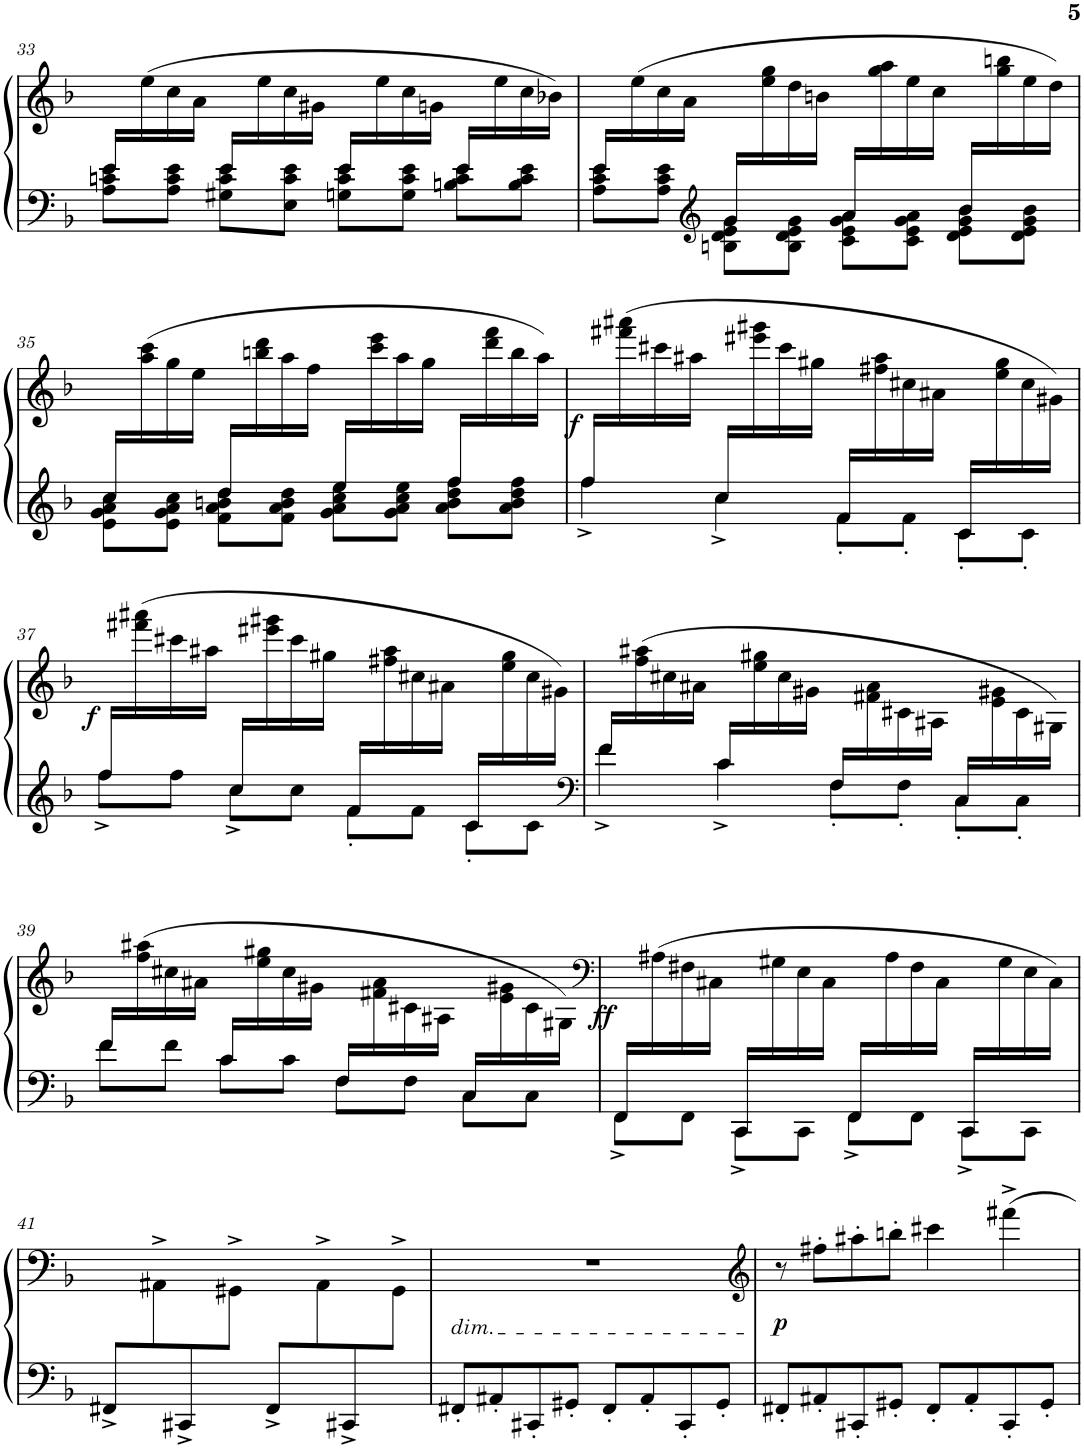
**kern	**kern	**dynam
*part1	*part1	*part1
*staff2	*staff1	*staff1/2
*I"Piano	*	*
*I'Pno.	*	*
!!LO:PB:g=z
*clefF4	*clefG2	*
*k[b-]	*k[b-]	*
*M4/4	*M4/4	*
=33	=33	=33
*^	*	*
16e/LL	8A\ 8cn\ 8e\L	16ryy	.
8.ryy	.	(16ee\	.
.	8A\ 8c\ 8e\J	16cc\	.
.	.	16a\JJ	.
16e/LL	8G#X\ 8c\ 8e\L	16ryy	.
8.ryy	.	16ee\	.
.	8E\ 8c\ 8e\J	16cc\	.
.	.	16g#X\JJ	.
16e/LL	8Gn\ 8c\ 8e\L	16ryy	.
8.ryy	.	16ee\	.
.	8G\ 8c\ 8e\J	16cc\	.
.	.	16gn\JJ	.
16e/LL	8Bn\ 8c\ 8e\L	16ryy	.
8.ryy	.	16ee\	.
.	8B\ 8c\ 8e\J	16cc\	.
.	.	16b-X\JJ)	.
=34	=34	=34	=34
16e/LL	8A\ 8c\ 8e\L	16ryy	.
8.ryy	.	(16ee\	.
.	8A\ 8c\ 8e\J	16cc\	.
.	.	16a\JJ	.
*clefG2	*	*	*
16g/LL	8Bn\ 8d\ 8e\ 8g\L	16ryy	.
8.ryy	.	16ee\ 16gg\	.
.	8B\ 8d\ 8e\ 8g\J	16dd\	.
.	.	16bn\JJ	.
16a/LL	8c\ 8e\ 8g\ 8a\L	16ryy	.
8.ryy	.	16gg\ 16aa\	.
.	8c\ 8e\ 8g\ 8a\J	16ee\	.
.	.	16cc\JJ	.
16bn/LL	8d\ 8e\ 8g\ 8b\L	16ryy	.
8.ryy	.	16gg\ 16bbn\	.
.	8d\ 8e\ 8g\ 8b\J	16ee\	.
.	.	16dd\JJ)	.
!!LO:LB:g=z
=35	=35	=35	=35
16cc/LL	8e\ 8g\ 8a\ 8cc\L	16ryy	.
8.ryy	.	(16aa\ 16ccc\	.
.	8e\ 8g\ 8a\ 8cc\J	16gg\	.
.	.	16ee\JJ	.
16dd/LL	8f\ 8a\ 8bn\ 8dd\L	16ryy	.
8.ryy	.	16bbn\ 16ddd\	.
.	8f\ 8a\ 8b\ 8dd\J	16aa\	.
.	.	16ff\JJ	.
16ee/LL	8g\ 8a\ 8cc\ 8ee\L	16ryy	.
8.ryy	.	16ccc\ 16eee\	.
.	8g\ 8a\ 8cc\ 8ee\J	16aa\	.
.	.	16gg\JJ	.
16ff/LL	8a\ 8b\ 8dd\ 8ff\L	16ryy	.
8.ryy	.	16ddd\ 16fff\	.
.	8a\ 8b\ 8dd\ 8ff\J	16bb\	.
.	.	16aa\JJ)	.
=36	=36	=36	=36
!	!	!	!LO:DY:b
16ff#X/LL	4ff#^<\	16ryy	f
8.ryy	.	(16fff#X\ 16aaa#X\	.
.	.	16ccc#X\	.
.	.	16aa#X\JJ	.
16cc#X/LL	4cc#^<\	16ryy	.
8.ryy	.	16eee#X\ 16ggg#X\	.
.	.	16ccc#\	.
.	.	16gg#X\JJ	.
16f#X/LL	8f#'<\L	16ryy	.
8.ryy	.	16ff#X\ 16aa#\	.
.	8f#'<\J	16cc#X\	.
.	.	16a#X\JJ	.
16c#X/LL	8c#'<\L	16ryy	.
8.ryy	.	16ee\ 16gg#\	.
.	8c#'<\J	16cc#\	.
.	.	16g#X\JJ)	.
!!LO:LB:g=z
=37	=37	=37	=37
!	!	!	!LO:DY:b
16ff#X/LL	8ff#^<\L	16ryy	f
8.ryy	.	(16fff#X\ 16aaa#X\	.
.	8ff#\J	16ccc#X\	.
.	.	16aa#X\JJ	.
16cc#X/LL	8cc#^<\L	16ryy	.
8.ryy	.	16eee#X\ 16ggg#X\	.
.	8cc#\J	16ccc#\	.
.	.	16gg#X\JJ	.
16f#X/LL	8f#'<\L	16ryy	.
8.ryy	.	16ff#X\ 16aa#\	.
.	8f#\J	16cc#X\	.
.	.	16a#X\JJ	.
16c#X/LL	8c#'<\L	16ryy	.
8.ryy	.	16ee\ 16gg#\	.
.	8c#\J	16cc#\	.
.	.	16g#X\JJ)	.
=38	=38	=38	=38
*clefF4	*	*	*
16f#X/LL	4f#^<\	16ryy	.
8.ryy	.	(16ff\ 16aa#X\	.
.	.	16cc#X\	.
.	.	16a#X\JJ	.
16c#X/LL	4c#^<\	16ryy	.
8.ryy	.	16ee\ 16gg#X\	.
.	.	16cc#\	.
.	.	16g#X\JJ	.
16F#X/LL	8F#'<\L	16ryy	.
8.ryy	.	16f#X\ 16a#\	.
.	8F#'<\J	16c#X\	.
.	.	16A#X\JJ	.
16C#X/LL	8C#'<\L	16ryy	.
8.ryy	.	16e\ 16g#X\	.
.	8C#'<\J	16c#\	.
.	.	16G#X\JJ)	.
!!LO:LB:g=z
=39	=39	=39	=39
16f#X/LL	8f#\L	16ryy	.
8.ryy	.	(16ff\ 16aa#X\	.
.	8f#\J	16cc#X\	.
.	.	16a#X\JJ	.
16c#X/LL	8c#\L	16ryy	.
8.ryy	.	16ee\ 16gg#X\	.
.	8c#\J	16cc#\	.
.	.	16g#X\JJ	.
16F#X/LL	8F#\L	16ryy	.
8.ryy	.	16f#X\ 16a#\	.
.	8F#\J	16c#X\	.
.	.	16A#X\JJ	.
16C#X/LL	8C#\L	16ryy	.
8.ryy	.	16e\ 16g#X\	.
.	8C#\J	16c#\	.
.	.	16G#X\JJ)	.
=40	=40	=40	=40
*	*	*clefF4	*
!	!	!	!LO:DY:b
16FF#X/LL	8FF#^<\L	16ryy	ff
8.ryy	.	(16A#X\	.
.	8FF#\J	16F#X\	.
.	.	16C#X\JJ	.
16CC#X/LL	8CC#^<\L	16ryy	.
8.ryy	.	16G#X\	.
.	8CC#\J	16E\	.
.	.	16C#\JJ	.
16FF#/LL	8FF#^<\L	16ryy	.
8.ryy	.	16A#\	.
.	8FF#\J	16F#\	.
.	.	16C#\JJ	.
16CC#/LL	8CC#^<\L	16ryy	.
8.ryy	.	16G#\	.
.	8CC#\J	16E\	.
.	.	16C#\JJ)	.
*v	*v	*	*
!!LO:LB:g=z
=41	=41	=41
*	*^	*
8FF#X^</L	1ryy	8ryy	.
8ryy	.	8AA#X^>\	.
8CC#X^</	.	8ryy	.
8ryy	.	8GG#X^>\J	.
8FF#^</L	.	8ryy	.
8ryy	.	8AA#^>\	.
8CC#X^</	.	8ryy	.
8ryy	.	8GG#^>\J	.
=42	=42	=42	=42
!LO:TX:a:i:t=dim.	!	!	!
*	*v	*v	*
8FF#X'/L	1r	.
8AA#X'/	.	.
8CC#X'/	.	.
8GG#X'/J	.	.
8FF#'/L	.	.
8AA#'/	.	.
8CC#'/	.	.
8GG#'/J	.	.
=43	=43	=43
*	*clefG2	*
!	!	!LO:DY:b
8FF#X'/L	8r	p
8AA#X'/	8ff#X'\L	.
8CC#X'/	8aa#X'\	.
8GG#X'/J	8bbn'\J	.
8FF#'/L	4ccc#X\	.
8AA#'/	.	.
8CC#'/	4fff#X^>\	.
8GG#'/J	.	.
=	=	=
*-	*-	*-
